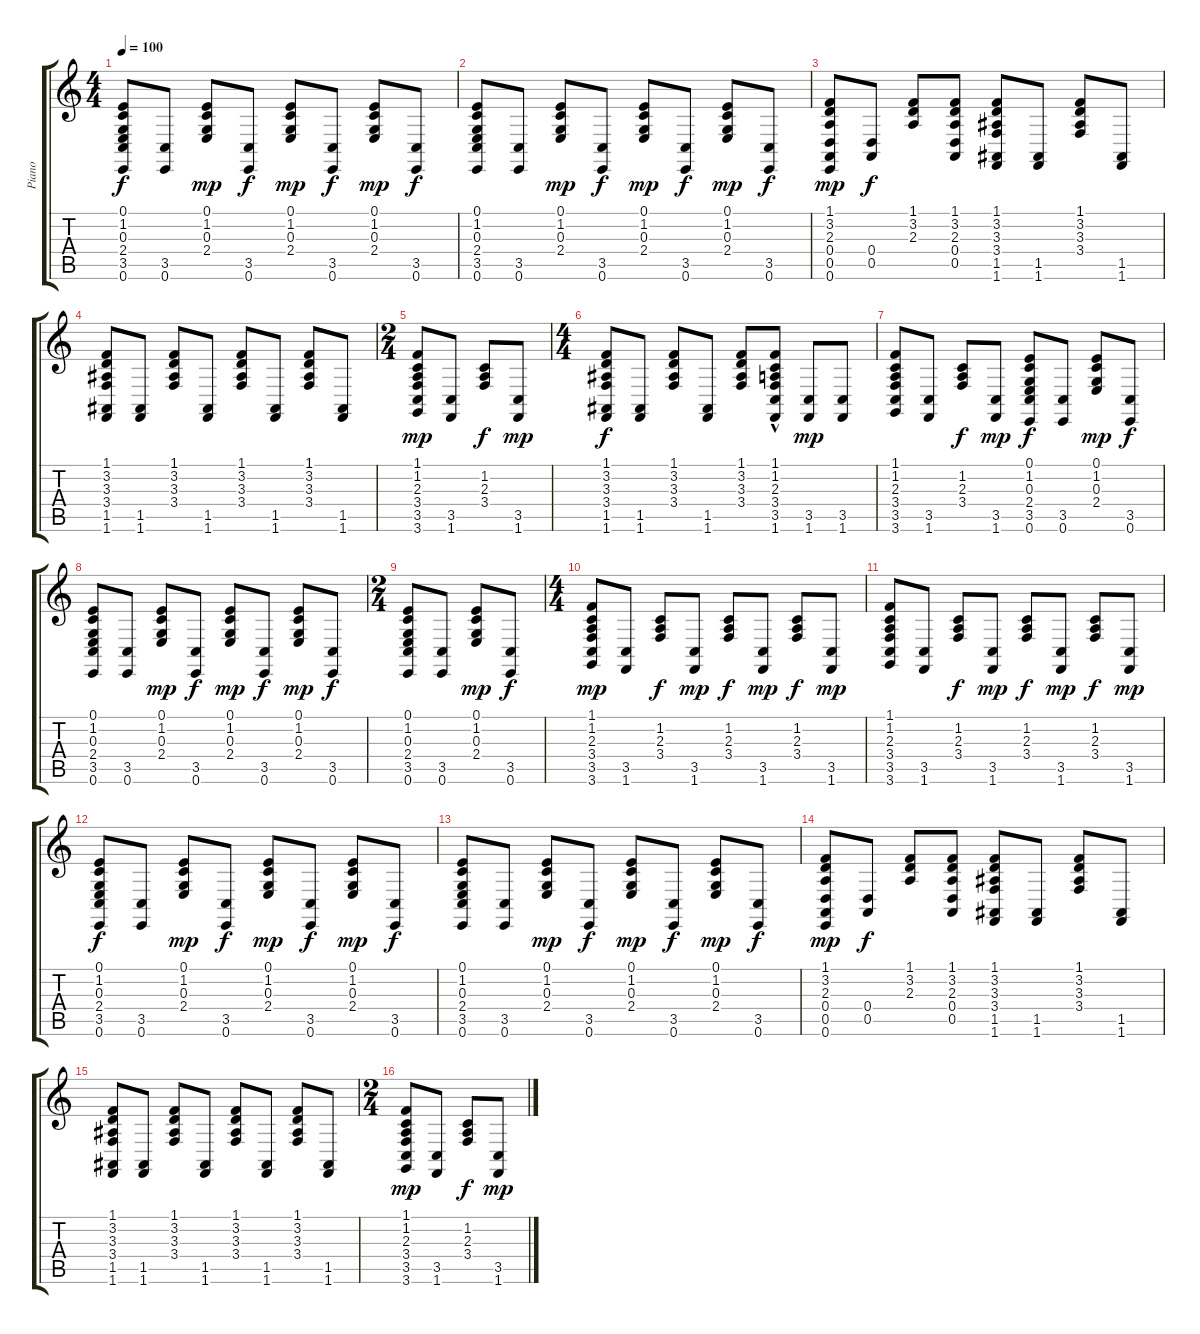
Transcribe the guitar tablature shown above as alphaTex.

\track ("Piano" "Piano") {instrument acousticgrandpiano}
\staff {score tabs}
\tuning (E4 B3 G3 D3 A2 E2) {hide}
\ts (4 4)
\tempo 100
\clef g2
\ks c
(0.1 1.2 0.3 2.4 3.5 0.6).8{dy f} (3.5 0.6).8 (0.1 1.2 0.3 2.4).8{dy mp} (3.5 0.6).8{dy f} (0.1 1.2 0.3 2.4).8{dy mp} (3.5 0.6).8{dy f} (0.1 1.2 0.3 2.4).8{dy mp} (3.5 0.6).8{dy f} |
(0.1 1.2 0.3 2.4 3.5 0.6).8 (3.5 0.6).8 (0.1 1.2 0.3 2.4).8{dy mp} (3.5 0.6).8{dy f} (0.1 1.2 0.3 2.4).8{dy mp} (3.5 0.6).8{dy f} (0.1 1.2 0.3 2.4).8{dy mp} (3.5 0.6).8{dy f} |
(1.1 3.2 2.3 0.4 0.5 0.6).8{dy mp} (0.4 0.5).8{dy f} (1.1 3.2 2.3).8 (1.1 3.2 2.3 0.4 0.5).8 (1.1 3.2 3.3 3.4 1.5 1.6).8 (1.5 1.6).8 (1.1 3.2 3.3 3.4).8 (1.5 1.6).8 |
(1.1 3.2 3.3 3.4 1.5 1.6).8 (1.5 1.6).8 (1.1 3.2 3.3 3.4).8 (1.5 1.6).8 (1.1 3.2 3.3 3.4).8 (1.5 1.6).8 (1.1 3.2 3.3 3.4).8 (1.5 1.6).8 |
\ts (2 4)
(1.1 1.2 2.3 3.4 3.5 3.6).8{dy mp} (3.5 1.6).8 (1.2 2.3 3.4).8{dy f} (3.5 1.6).8{dy mp} |
\ts (4 4)
(1.1 3.2 3.3 3.4 1.5 1.6).8{dy f} (1.5 1.6).8 (1.1 3.2 3.3 3.4).8 (1.5 1.6).8 (1.1 3.2 3.3 3.4).8 (1.1{hac} 1.2{hac} 2.3{hac} 3.4{hac} 3.5 1.6).8 (3.5 1.6).8{dy mp} (3.5 1.6).8 |
(1.1 1.2 2.3 3.4 3.5 3.6).8 (3.5 1.6).8 (1.2 2.3 3.4).8{dy f} (3.5 1.6).8{dy mp} (0.1 1.2 0.3 2.4 3.5 0.6).8{dy f} (3.5 0.6).8 (0.1 1.2 0.3 2.4).8{dy mp} (3.5 0.6).8{dy f} |
(0.1 1.2 0.3 2.4 3.5 0.6).8 (3.5 0.6).8 (0.1 1.2 0.3 2.4).8{dy mp} (3.5 0.6).8{dy f} (0.1 1.2 0.3 2.4).8{dy mp} (3.5 0.6).8{dy f} (0.1 1.2 0.3 2.4).8{dy mp} (3.5 0.6).8{dy f} |
\ts (2 4)
(0.1 1.2 0.3 2.4 3.5 0.6).8 (3.5 0.6).8 (0.1 1.2 0.3 2.4).8{dy mp} (3.5 0.6).8{dy f} |
\ts (4 4)
(1.1 1.2 2.3 3.4 3.5 3.6).8{dy mp} (3.5 1.6).8 (1.2 2.3 3.4).8{dy f} (3.5 1.6).8{dy mp} (1.2 2.3 3.4).8{dy f} (3.5 1.6).8{dy mp} (1.2 2.3 3.4).8{dy f} (3.5 1.6).8{dy mp} |
(1.1 1.2 2.3 3.4 3.5 3.6).8 (3.5 1.6).8 (1.2 2.3 3.4).8{dy f} (3.5 1.6).8{dy mp} (1.2 2.3 3.4).8{dy f} (3.5 1.6).8{dy mp} (1.2 2.3 3.4).8{dy f} (3.5 1.6).8{dy mp} |
(0.1 1.2 0.3 2.4 3.5 0.6).8{dy f} (3.5 0.6).8 (0.1 1.2 0.3 2.4).8{dy mp} (3.5 0.6).8{dy f} (0.1 1.2 0.3 2.4).8{dy mp} (3.5 0.6).8{dy f} (0.1 1.2 0.3 2.4).8{dy mp} (3.5 0.6).8{dy f} |
(0.1 1.2 0.3 2.4 3.5 0.6).8 (3.5 0.6).8 (0.1 1.2 0.3 2.4).8{dy mp} (3.5 0.6).8{dy f} (0.1 1.2 0.3 2.4).8{dy mp} (3.5 0.6).8{dy f} (0.1 1.2 0.3 2.4).8{dy mp} (3.5 0.6).8{dy f} |
(1.1 3.2 2.3 0.4 0.5 0.6).8{dy mp} (0.4 0.5).8{dy f} (1.1 3.2 2.3).8 (1.1 3.2 2.3 0.4 0.5).8 (1.1 3.2 3.3 3.4 1.5 1.6).8 (1.5 1.6).8 (1.1 3.2 3.3 3.4).8 (1.5 1.6).8 |
(1.1 3.2 3.3 3.4 1.5 1.6).8 (1.5 1.6).8 (1.1 3.2 3.3 3.4).8 (1.5 1.6).8 (1.1 3.2 3.3 3.4).8 (1.5 1.6).8 (1.1 3.2 3.3 3.4).8 (1.5 1.6).8 |
\ts (2 4)
(1.1 1.2 2.3 3.4 3.5 3.6).8{dy mp} (3.5 1.6).8 (1.2 2.3 3.4).8{dy f} (3.5 1.6).8{dy mp}
